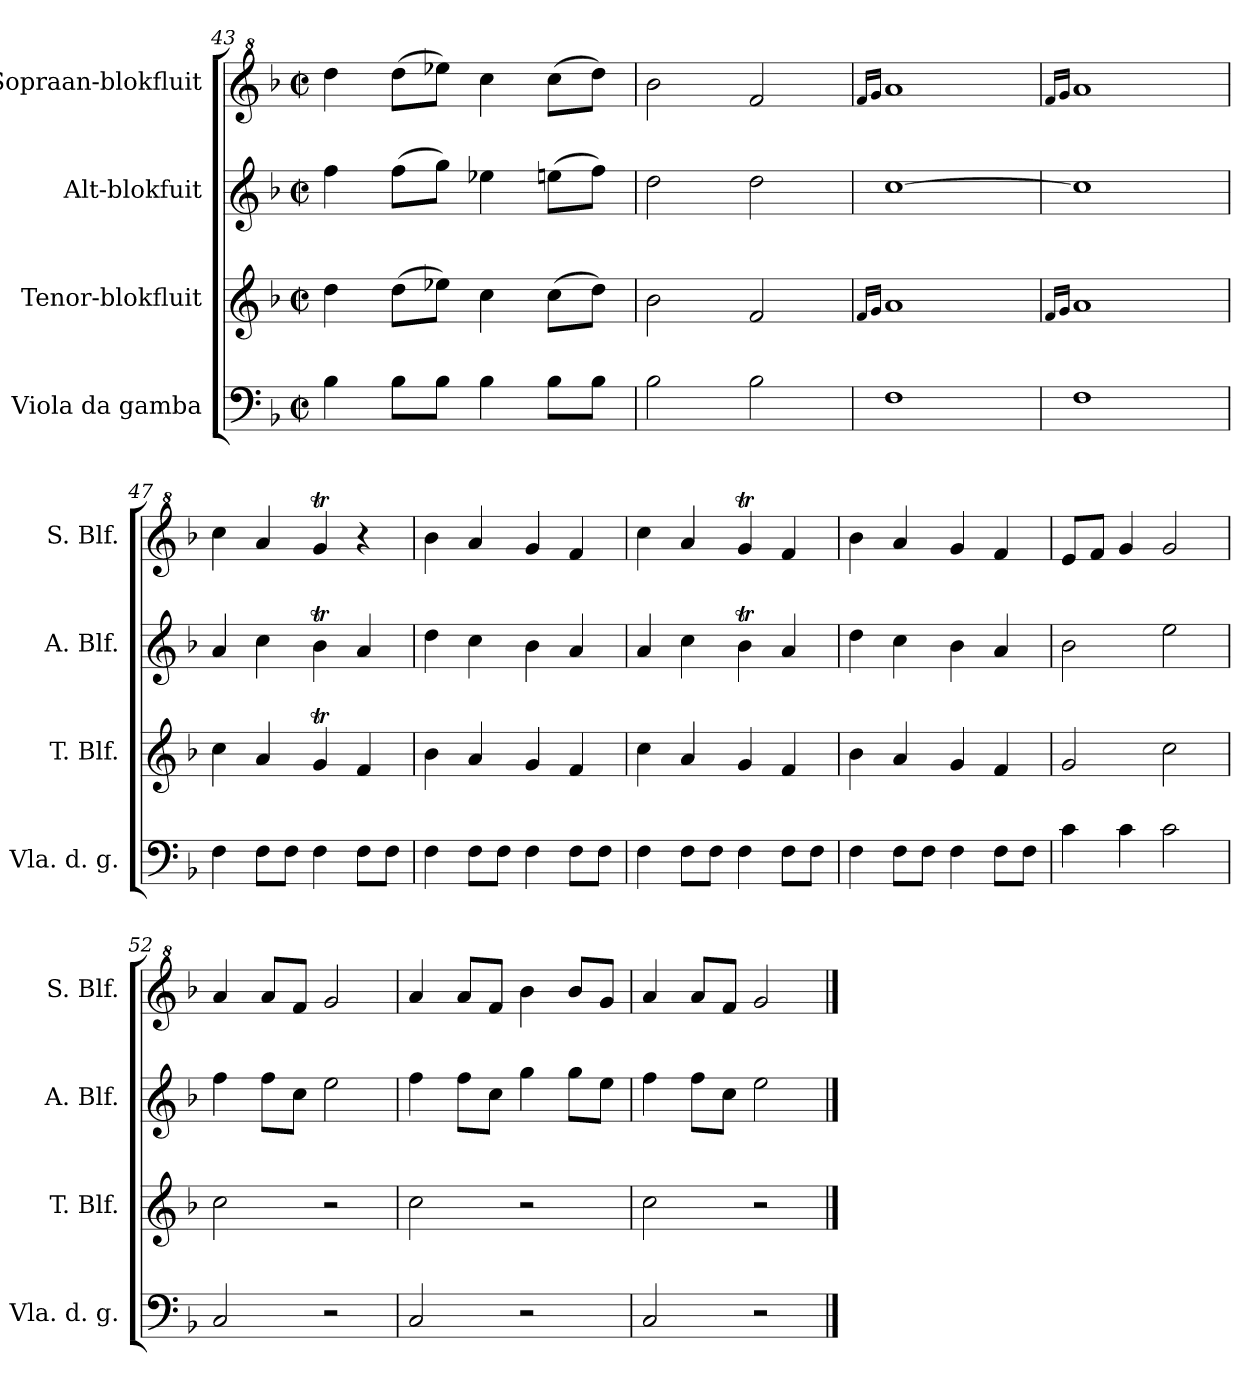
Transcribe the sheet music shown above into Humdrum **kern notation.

**kern	**kern	**kern	**kern
*part4	*part3	*part2	*part1
*staff4	*staff3	*staff2	*staff1
*I"Viola da gamba	*I"Tenor-blokfluit	*I"Alt-blokfuit	*I"Sopraan-blokfluit
*I'Vla. d. g.	*I'T. Blf.	*I'A. Blf.	*I'S. Blf.
*clefF4	*clefG2	*clefG2	*clefG^2
*k[b-]	*k[b-]	*k[b-]	*k[b-]
*M2/2	*M2/2	*M2/2	*M2/2
*met(c|)	*met(c|)	*met(c|)	*met(c|)
=43	=43	=43	=43
4B-\	4dd\	4ff\	4ddd\
8B-\L	(8dd\L	(8ff\L	(8ddd\L
8B-\J	8ee-X\J)	8gg\J)	8eee-X\J)
4B-\	4cc\	4ee-X\	4ccc\
8B-\L	(8cc\L	(8een\L	(8ccc\L
8B-\J	8dd\J)	8ff\J)	8ddd\J)
=44	=44	=44	=44
2B-\	2b-\	2dd\	2bb-\
2B-\	2f/	2dd\	2ff/
=45	=45	=45	=45
.	16qf/LL	.	16qff/LL
.	16qg/JJ	.	16qgg/JJ
1F	1a	[1cc	1aa
=46	=46	=46	=46
.	16qf/LL	.	16qff/LL
.	16qg/JJ	.	16qgg/JJ
1F	1a	1cc]	1aa
=47	=47	=47	=47
4F\	4cc\	4a/	4ccc\
8F\L	4a/	4cc\	4aa/
8F\J	.	.	.
4F\	4gT/	4b-T\	4ggT/
8F\L	4f/	4a/	4r
8F\J	.	.	.
=48	=48	=48	=48
4F\	4b-\	4dd\	4bb-\
8F\L	4a/	4cc\	4aa/
8F\J	.	.	.
4F\	4g/	4b-\	4gg/
8F\L	4f/	4a/	4ff/
8F\J	.	.	.
!!LO:LB:g=z
=49	=49	=49	=49
4F\	4cc\	4a/	4ccc\
8F\L	4a/	4cc\	4aa/
8F\J	.	.	.
4F\	4g/	4b-T\	4ggT/
8F\L	4f/	4a/	4ff/
8F\J	.	.	.
=50	=50	=50	=50
4F\	4b-\	4dd\	4bb-\
8F\L	4a/	4cc\	4aa/
8F\J	.	.	.
4F\	4g/	4b-\	4gg/
8F\L	4f/	4a/	4ff/
8F\J	.	.	.
=51	=51	=51	=51
4c\	2g/	2b-\	8ee/L
.	.	.	8ff/J
4c\	.	.	4gg/
2c\	2cc\	2ee\	2gg/
=52	=52	=52	=52
2C/	2cc\	4ff\	4aa/
.	.	8ff\L	8aa/L
.	.	8cc\J	8ff/J
2r	2r	2ee\	2gg/
=53	=53	=53	=53
2C/	2cc\	4ff\	4aa/
.	.	8ff\L	8aa/L
.	.	8cc\J	8ff/J
2r	2r	4gg\	4bb-\
.	.	8gg\L	8bb-/L
.	.	8ee\J	8gg/J
=54	=54	=54	=54
2C/	2cc\	4ff\	4aa/
.	.	8ff\L	8aa/L
.	.	8cc\J	8ff/J
2r	2r	2ee\	2gg/
==	==	==	==
*-	*-	*-	*-
